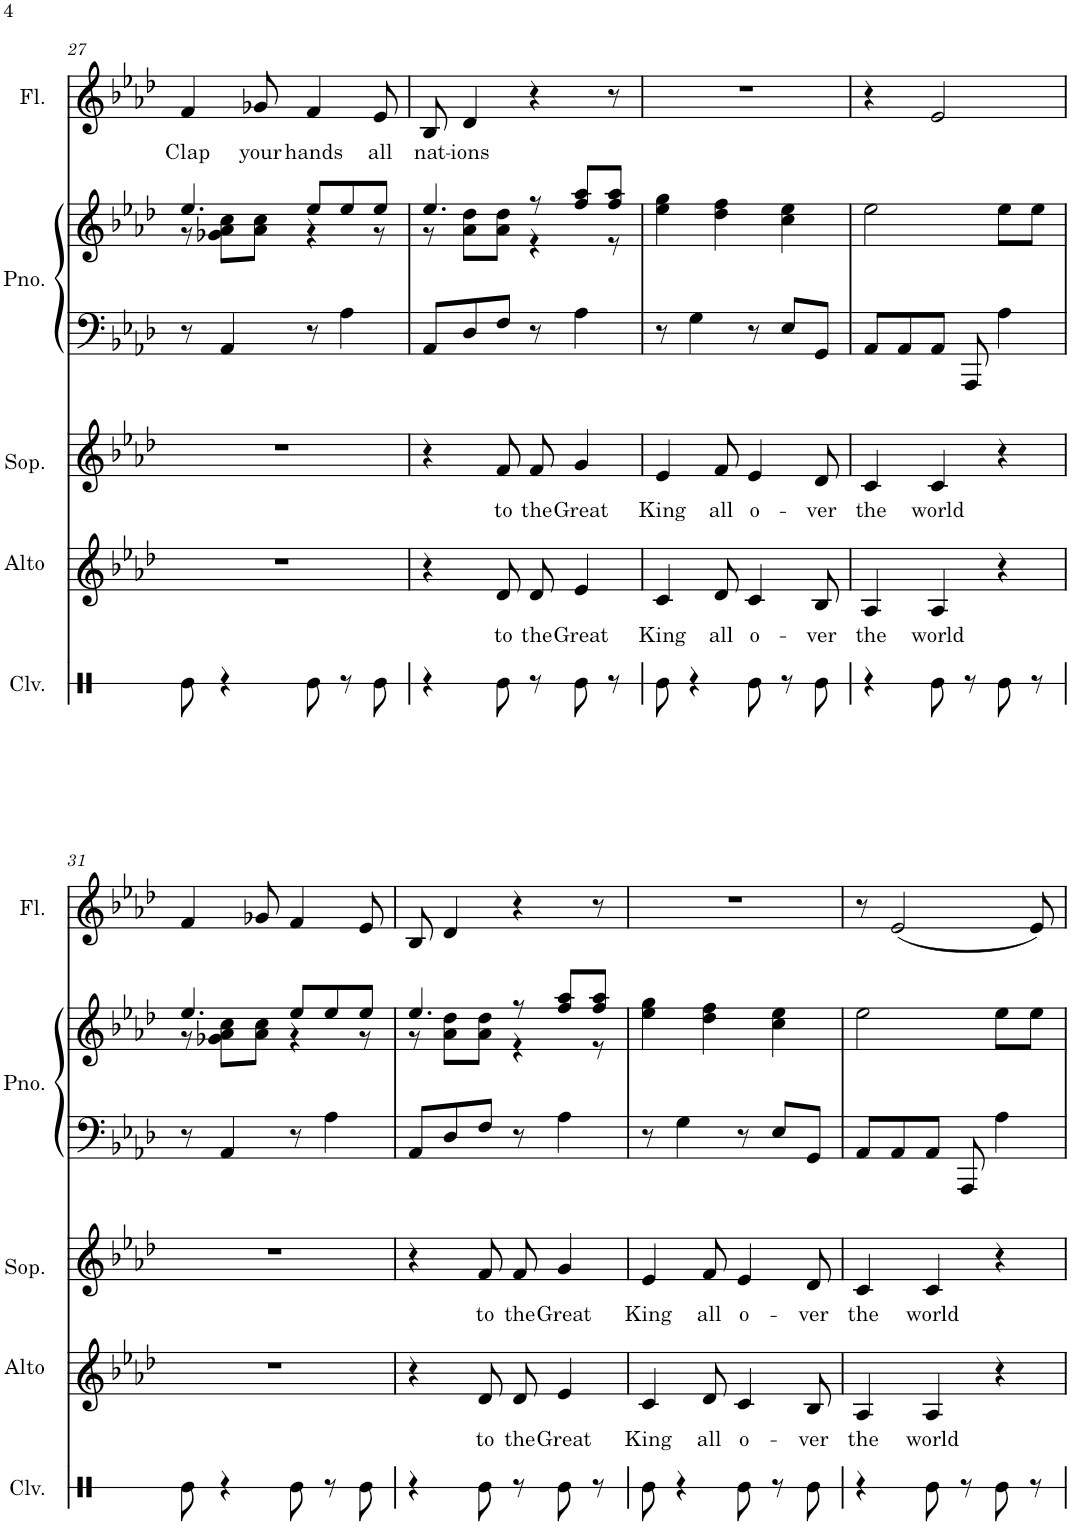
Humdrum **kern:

**kern	**kern	**text	**kern	**text	**kern	**kern	**kern	**text
*part4	*part3	*part3	*part3	*part3	*part2	*part2	*part1	*part1
*staff6	*staff5	*staff5	*staff4	*staff4	*staff3	*staff2	*staff1	*staff1
*I"Claves	*I"Soprano    Alto	*	*	*	*I"Piano	*	*I"Flute	*
*I'Clv.	*I'Sop.    Alto	*	*	*	*I'Pno.	*	*I'Fl.	*
!!LO:PB:g=z
*clefX	*clefG2	*	*clefG2	*	*clefF4	*clefG2	*clefG2	*
*k[]	*k[b-e-a-d-]	*	*k[b-e-a-d-]	*	*k[b-e-a-d-]	*k[b-e-a-d-]	*k[b-e-a-d-]	*
*M6/8	*M6/8	*	*M6/8	*	*M6/8	*M6/8	*M6/8	*
=27	=27	=27	=27	=27	=27	=27	=27	=27
*	*	*	*	*	*	*^	*	*
!	!	!	!	!	!	!	!	!	!LO:LY:b
8Re\	2.r	.	2.r	.	8r	4.ee-/	8r	4f/	Clap
4r	.	.	.	.	4AA-/	.	8g-X\ 8a-\ 8cc\L	.	.
!	!	!	!	!	!	!	!	!	!LO:LY:b
.	.	.	.	.	.	.	8a-\ 8cc\J	8g-X/	your
!	!	!	!	!	!	!	!	!	!LO:LY:b
8Re\	.	.	.	.	8r	8ee-/L	4r	4f/	hands
8r	.	.	.	.	4A-\	8ee-/	.	.	.
!	!	!	!	!	!	!	!	!	!LO:LY:b
8Re\	.	.	.	.	.	8ee-/J	8r	8e-/	all
=28	=28	=28	=28	=28	=28	=28	=28	=28	=28
!	!	!	!	!	!	!	!	!	!LO:LY:b
4r	4r	.	4r	.	8AA-/L	4.ee-/	8r	8B-/	nat-
!	!	!	!	!	!	!	!	!	!LO:LY:b
.	.	.	.	.	8D-/	.	8a-\ 8dd-\L	4d-/	-ions
!	!	!LO:LY:b	!	!LO:LY:b	!	!	!	!	!
8Re\	8d-/	to	8f/	to	8F/J	.	8a-\ 8dd-\J	.	.
!	!	!LO:LY:b	!	!LO:LY:b	!	!	!	!	!
8r	8d-/	the	8f/	the	8r	8r	4r	4r	.
!	!	!LO:LY:b	!	!LO:LY:b	!	!	!	!	!
8Re\	4e-/	Great	4g/	Great	4A-\	8ff/ 8aa-/L	.	.	.
8r	.	.	.	.	.	8ff/ 8aa-/J	8r	8r	.
=29	=29	=29	=29	=29	=29	=29	=29	=29	=29
!	!	!LO:LY:b	!	!LO:LY:b	!	!	!	!	!
*	*	*	*	*	*	*v	*v	*	*
8Re\	4c/	King	4e-/	King	8r	4ee-\ 4gg\	2.r	.
4r	.	.	.	.	4G\	.	.	.
!	!	!LO:LY:b	!	!LO:LY:b	!	!	!	!
.	8d-/	all	8f/	all	.	4dd-\ 4ff\	.	.
!	!	!LO:LY:b	!	!LO:LY:b	!	!	!	!
8Re\	4c/	o-	4e-/	o-	8r	.	.	.
8r	.	.	.	.	8E-/L	4cc\ 4ee-\	.	.
!	!	!LO:LY:b	!	!LO:LY:b	!	!	!	!
8Re\	8B-/	-ver	8d-/	-ver	8GG/J	.	.	.
=30	=30	=30	=30	=30	=30	=30	=30	=30
!	!	!LO:LY:b	!	!LO:LY:b	!	!	!	!
4r	4A-/	the	4c/	the	8AA-/L	2ee-\	4r	.
.	.	.	.	.	8AA-/	.	.	.
!	!	!LO:LY:b	!	!LO:LY:b	!	!	!	!
8Re\	4A-/	world	4c/	world	8AA-/J	.	2e-/	.
8r	.	.	.	.	8AAA-/	.	.	.
8Re\	4r	.	4r	.	4A-\	8ee-\L	.	.
8r	.	.	.	.	.	8ee-\J	.	.
!!LO:LB:g=z
=31	=31	=31	=31	=31	=31	=31	=31	=31
*	*	*	*	*	*	*^	*	*
8Re\	2.r	.	2.r	.	8r	4.ee-/	8r	4f/	.
4r	.	.	.	.	4AA-/	.	8g-X\ 8a-\ 8cc\L	.	.
.	.	.	.	.	.	.	8a-\ 8cc\J	8g-X/	.
8Re\	.	.	.	.	8r	8ee-/L	4r	4f/	.
8r	.	.	.	.	4A-\	8ee-/	.	.	.
8Re\	.	.	.	.	.	8ee-/J	8r	8e-/	.
=32	=32	=32	=32	=32	=32	=32	=32	=32	=32
4r	4r	.	4r	.	8AA-/L	4.ee-/	8r	8B-/	.
.	.	.	.	.	8D-/	.	8a-\ 8dd-\L	4d-/	.
!	!	!LO:LY:b	!	!LO:LY:b	!	!	!	!	!
8Re\	8d-/	to	8f/	to	8F/J	.	8a-\ 8dd-\J	.	.
!	!	!LO:LY:b	!	!LO:LY:b	!	!	!	!	!
8r	8d-/	the	8f/	the	8r	8r	4r	4r	.
!	!	!LO:LY:b	!	!LO:LY:b	!	!	!	!	!
8Re\	4e-/	Great	4g/	Great	4A-\	8ff/ 8aa-/L	.	.	.
8r	.	.	.	.	.	8ff/ 8aa-/J	8r	8r	.
=33	=33	=33	=33	=33	=33	=33	=33	=33	=33
!	!	!LO:LY:b	!	!LO:LY:b	!	!	!	!	!
*	*	*	*	*	*	*v	*v	*	*
8Re\	4c/	King	4e-/	King	8r	4ee-\ 4gg\	2.r	.
4r	.	.	.	.	4G\	.	.	.
!	!	!LO:LY:b	!	!LO:LY:b	!	!	!	!
.	8d-/	all	8f/	all	.	4dd-\ 4ff\	.	.
!	!	!LO:LY:b	!	!LO:LY:b	!	!	!	!
8Re\	4c/	o-	4e-/	o-	8r	.	.	.
8r	.	.	.	.	8E-/L	4cc\ 4ee-\	.	.
!	!	!LO:LY:b	!	!LO:LY:b	!	!	!	!
8Re\	8B-/	-ver	8d-/	-ver	8GG/J	.	.	.
=34	=34	=34	=34	=34	=34	=34	=34	=34
!	!	!LO:LY:b	!	!LO:LY:b	!	!	!	!
4r	4A-/	the	4c/	the	8AA-/L	2ee-\	8r	.
.	.	.	.	.	8AA-/	.	(2e-/	.
!	!	!LO:LY:b	!	!LO:LY:b	!	!	!	!
8Re\	4A-/	world	4c/	world	8AA-/J	.	.	.
8r	.	.	.	.	8AAA-/	.	.	.
8Re\	4r	.	4r	.	4A-\	8ee-\L	.	.
8r	.	.	.	.	.	8ee-\J	8e-/)	.
=	=	=	=	=	=	=	=	=
*-	*-	*-	*-	*-	*-	*-	*-	*-
